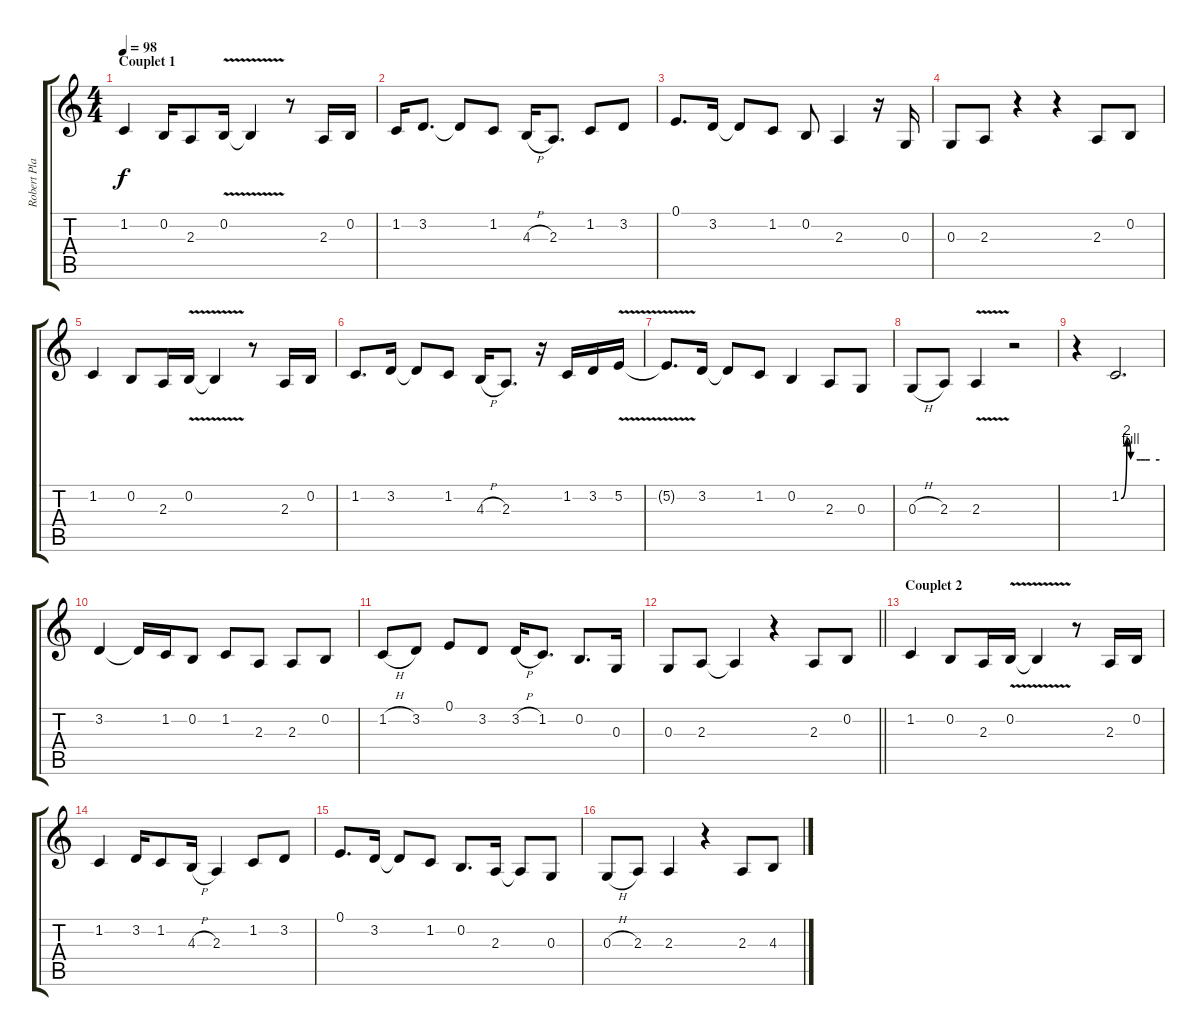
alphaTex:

\track ("Robert Plant" "Robert Pla") {instrument synthvoice}
\staff {score tabs}
\tuning (E4 B3 G3 D3 A2 E2) {hide}
\ts (4 4)
\section ("" "Couplet 1")
\tempo 98
\clef g2
\ks c
1.2.4{dy f} 0.2.16 2.3.8 0.2{v}.16 0.2{t}.4 r.8 2.3.16 0.2.16 |
1.2.16 3.2.8{d} 3.2{t}.8 1.2.8 4.3{h}.16 2.3.8{d} 1.2.8 3.2.8 |
0.1.8{d} 3.2.16 3.2{t}.8 1.2.8 0.2.8 2.3.4 r.16 0.3.16 |
0.3.8 2.3.8 r.4 r.4 2.3.8 0.2.8 |
1.2.4 0.2.8 2.3.16 0.2{v}.16 0.2{t}.4 r.8 2.3.16 0.2.16 |
1.2.8{d} 3.2.16 3.2{t}.8 1.2.8 4.3{h}.16 2.3.8{d} r.16 1.2.16 3.2.16 5.2{v}.16 |
5.2{t}.8{d} 3.2.16 3.2{t}.8 1.2.8 0.2.4 2.3.8 0.3.8 |
0.3{h}.8 2.3.8 2.3{v}.4 r.2 |
r.4 1.2{be (custom 0 0 9 8 15 4 30 4 38 4 45 4 60 4)}.2{d} |
3.2.4 3.2{t}.16 1.2.16 0.2.8 1.2.8 2.3.8 2.3.8 0.2.8 |
1.2{h}.8 3.2.8 0.1.8 3.2.8 3.2{h}.16 1.2.8{d} 0.2.8{d} 0.3.16 |
\barLineRight lightlight
0.3.8 2.3.8 2.3{t}.4 r.4 2.3.8 0.2.8 |
\section ("" "Couplet 2")
1.2.4 0.2.8 2.3.16 0.2{v}.16 0.2{t}.4 r.8 2.3.16 0.2.16 |
1.2.4 3.2.16 1.2.8 4.3{h}.16 2.3.4 1.2.8 3.2.8 |
0.1.8{d} 3.2.16 3.2{t}.8 1.2.8 0.2.8{d} 2.3.16 2.3{t}.8 0.3.8 |
0.3{h}.8 2.3.8 2.3.4 r.4 2.3.8 4.3.8
